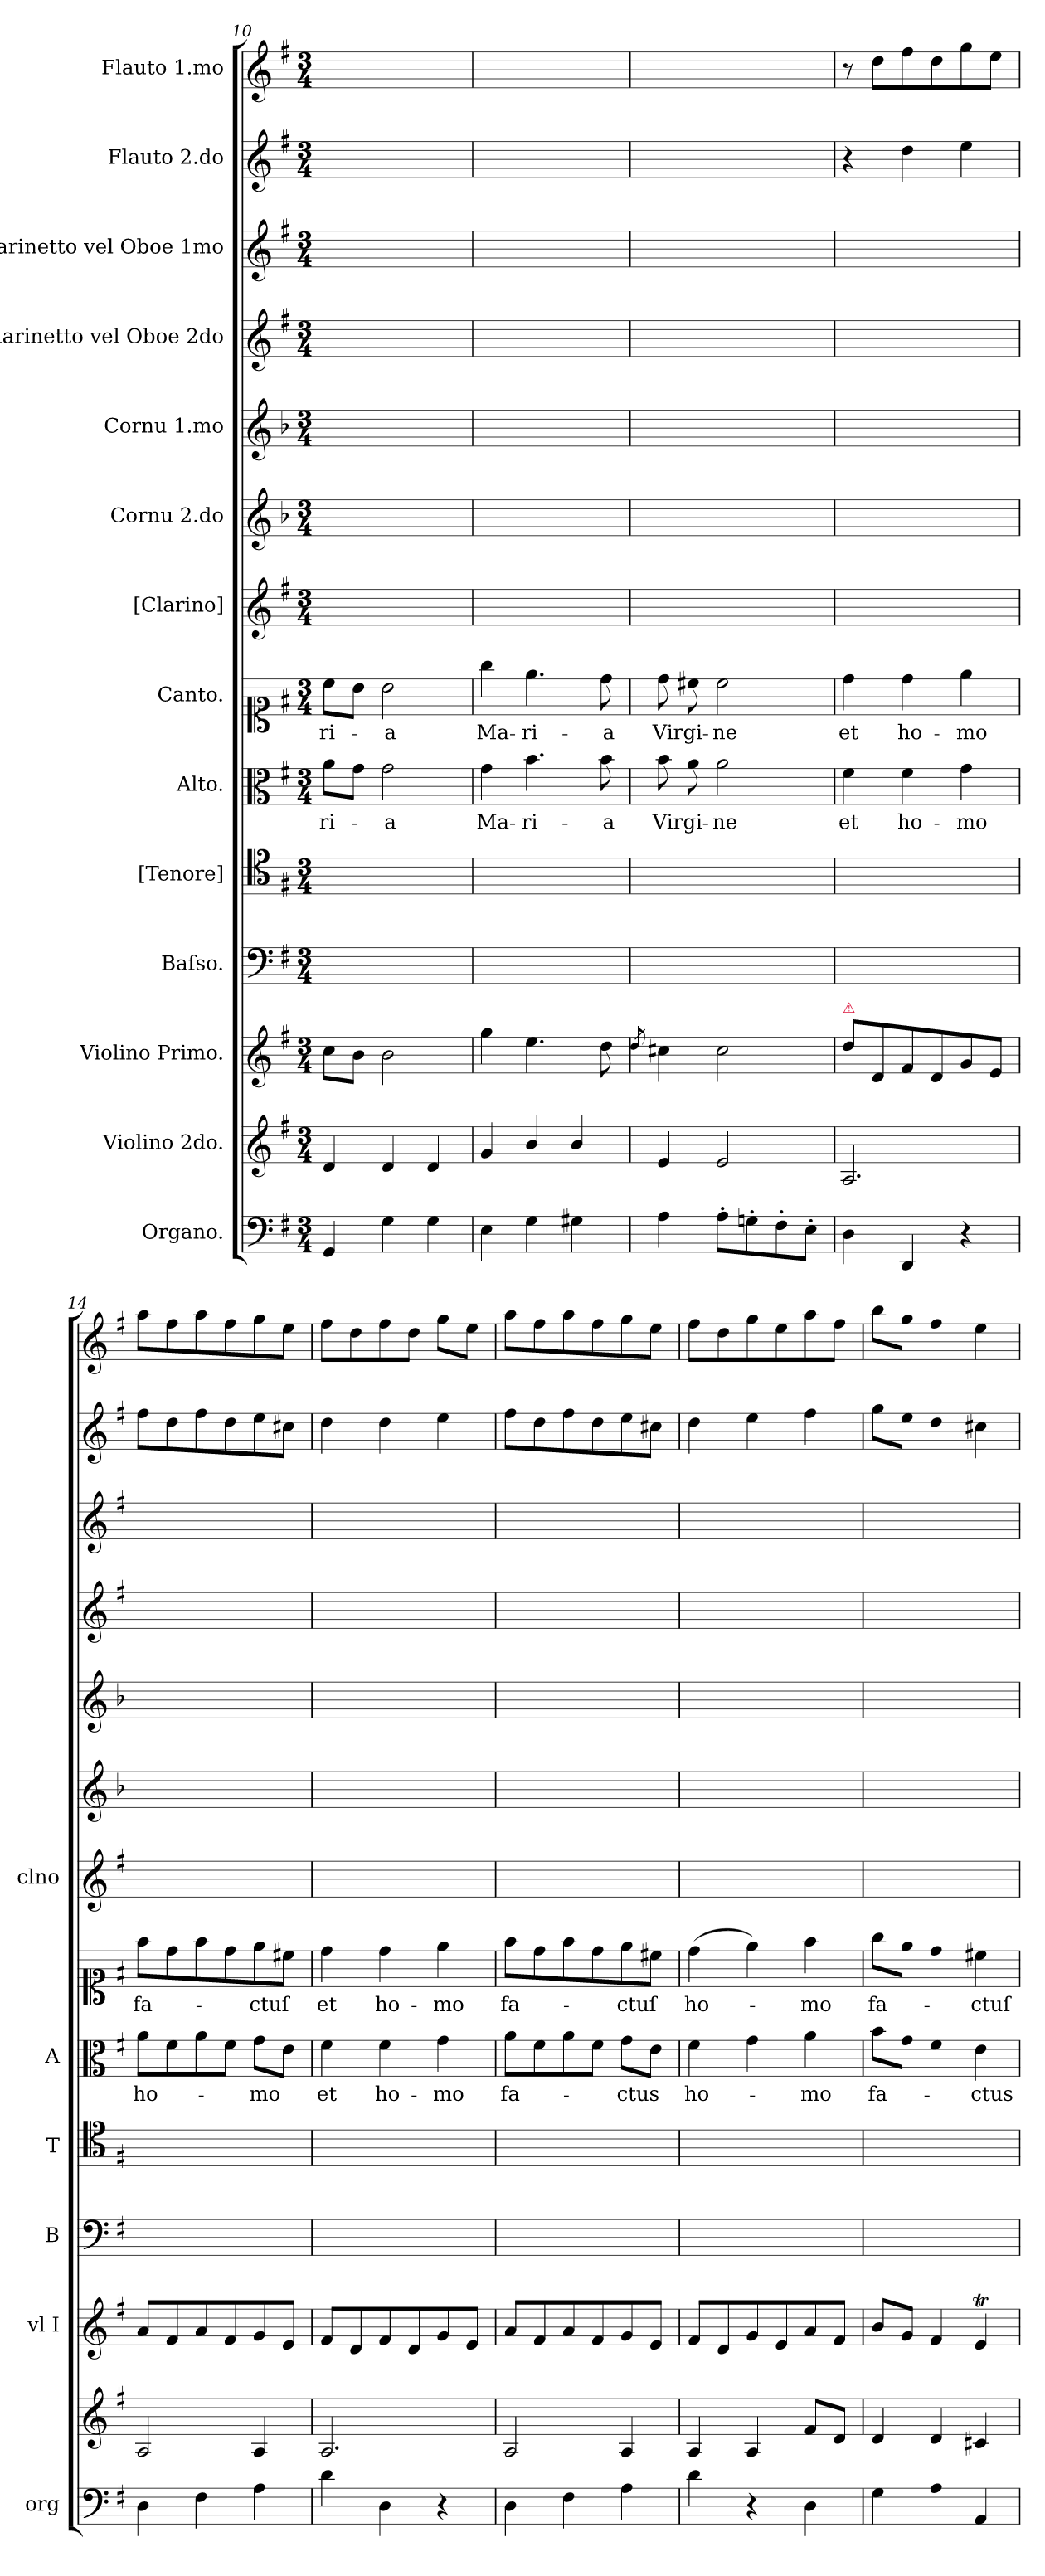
**kern	**kern	**kern	**kern	**kern	**kern	**text	**kern	**text	**kern	**kern	**kern	**kern	**kern	**kern	**kern
*part14	*part13	*part12	*part11	*part10	*part9	*part9	*part8	*part8	*part7	*part6	*part5	*part4	*part3	*part2	*part1
*staff14	*staff13	*staff12	*staff11	*staff10	*staff9	*staff9	*staff8	*staff8	*staff7	*staff6	*staff5	*staff4	*staff3	*staff2	*staff1
*I"Organo.	*I"Violino 2do.	*I"Violino Primo.	*I"Baſso.	*I"[Tenore]	*I"Alto.	*	*I"Canto.	*	*I"[Clarino]	*I"Cornu 2.do	*I"Cornu 1.mo	*I"Clarinetto vel Oboe 2do	*I"Clarinetto vel Oboe 1mo	*I"Flauto 2.do	*I"Flauto 1.mo
*I'org	*	*I'vl I	*I'B	*I'T	*I'A	*	*	*	*I'clno	*	*	*	*	*	*
*clefF4	*clefG2	*clefG2	*clefF4	*clefC4	*clefC3	*	*clefC1	*	*clefG2	*clefG2	*clefG2	*clefG2	*clefG2	*clefG2	*clefG2
*	*	*	*	*	*	*	*	*	*	*ITrd-1c-2	*ITrd-1c-2	*	*	*	*
*k[f#]	*k[f#]	*k[f#]	*k[f#]	*k[f#]	*k[f#]	*	*k[f#]	*	*k[f#]	*k[f#]	*k[f#]	*k[f#]	*k[f#]	*k[f#]	*k[f#]
*G:	*G:	*G:	*G:	*G:	*G:	*	*G:	*	*G:	*G:	*G:	*G:	*G:	*G:	*G:
*M3/4	*M3/4	*M3/4	*M3/4	*M3/4	*M3/4	*	*M3/4	*	*M3/4	*M3/4	*M3/4	*M3/4	*M3/4	*M3/4	*M3/4
=10	=10	=10	=10	=10	=10	=10	=10	=10	=10	=10	=10	=10	=10	=10	=10
4GG/	4d/	8cc\L	2.ryy	2.ryy	8a\L	-ri-	8cc\L	-ri-	2.ryy	2.ryy	2.ryy	2.ryy	2.ryy	2.ryy	2.ryy
.	.	8b\J	.	.	8g\J	.	8b\J	.	.	.	.	.	.	.	.
4G\	4d/	2b\	.	.	2g\	-a	2b\	-a	.	.	.	.	.	.	.
4G\	4d/	.	.	.	.	.	.	.	.	.	.	.	.	.	.
=11	=11	=11	=11	=11	=11	=11	=11	=11	=11	=11	=11	=11	=11	=11	=11
!	!	!	!	!	!	!LO:LY:i	!	!	!	!	!	!	!	!	!
4E\	4g/	4gg\	2.ryy	2.ryy	4g\	Ma-	4gg\	Ma-	2.ryy	2.ryy	2.ryy	2.ryy	2.ryy	2.ryy	2.ryy
!	!	!	!	!	!	!LO:LY:i	!	!	!	!	!	!	!	!	!
4G\	4b/	4.ee\	.	.	4.b\	-ri-	4.ee\	-ri-	.	.	.	.	.	.	.
4G#X\	4b/	.	.	.	.	.	.	.	.	.	.	.	.	.	.
!	!	!	!	!	!	!LO:LY:i	!	!	!	!	!	!	!	!	!
.	.	8dd\	.	.	8b\	-a	8dd\	-a	.	.	.	.	.	.	.
=12	=12	=12	=12	=12	=12	=12	=12	=12	=12	=12	=12	=12	=12	=12	=12
.	.	8qdd/	.	.	.	.	.	.	.	.	.	.	.	.	.
4A\	4e/	4cc#X\	2.ryy	2.ryy	8b\	Vir-	8dd\	Vir-	2.ryy	2.ryy	2.ryy	2.ryy	2.ryy	2.ryy	2.ryy
.	.	.	.	.	8a\	-gi-	8cc#X\	-gi-	.	.	.	.	.	.	.
8A'\L	2e/	2cc#\	.	.	2a\	-ne	2cc#\	-ne	.	.	.	.	.	.	.
8Gn'\	.	.	.	.	.	.	.	.	.	.	.	.	.	.	.
8F#'\	.	.	.	.	.	.	.	.	.	.	.	.	.	.	.
8E'\J	.	.	.	.	.	.	.	.	.	.	.	.	.	.	.
=13	=13	=13	=13	=13	=13	=13	=13	=13	=13	=13	=13	=13	=13	=13	=13
!	!	!LO:TX:a:color=crimson:t=⚠	!	!	!	!	!	!	!	!	!	!	!	!	!
4D\	2.A/	8dd\L	2.ryy	2.ryy	4f#\	et	4dd\	et	2.ryy	2.ryy	2.ryy	2.ryy	2.ryy	4r	8r
.	.	8d/	.	.	.	.	.	.	.	.	.	.	.	.	8dd\L
4DD/	.	8f#/	.	.	4f#\	ho-	4dd\	ho-	.	.	.	.	.	4dd\	8ff#\
.	.	8d/	.	.	.	.	.	.	.	.	.	.	.	.	8dd\
4r	.	8g/	.	.	4g\	-mo	4ee\	-mo	.	.	.	.	.	4ee\	8gg\
.	.	8e/J	.	.	.	.	.	.	.	.	.	.	.	.	8ee\J
=14	=14	=14	=14	=14	=14	=14	=14	=14	=14	=14	=14	=14	=14	=14	=14
4D\	2A/	8a/L	2.ryy	2.ryy	8a\L	ho-	8ff#\L	fa-	2.ryy	2.ryy	2.ryy	2.ryy	2.ryy	8ff#\L	8aa\L
.	.	8f#/	.	.	8f#\	.	8dd\	.	.	.	.	.	.	8dd\	8ff#\
4F#\	.	8a/	.	.	8a\	.	8ff#\	.	.	.	.	.	.	8ff#\	8aa\
.	.	8f#/	.	.	8f#\J	.	8dd\	.	.	.	.	.	.	8dd\	8ff#\
4A\	4A/	8g/	.	.	8g\L	-mo	8ee\	-ctuſ	.	.	.	.	.	8ee\	8gg\
.	.	8e/J	.	.	8e\J	.	8cc#X\J	.	.	.	.	.	.	8cc#X\J	8ee\J
=15	=15	=15	=15	=15	=15	=15	=15	=15	=15	=15	=15	=15	=15	=15	=15
4d\	2.A/	8f#/L	2.ryy	2.ryy	4f#\	et	4dd\	et	2.ryy	2.ryy	2.ryy	2.ryy	2.ryy	4dd\	8ff#\L
.	.	8d/	.	.	.	.	.	.	.	.	.	.	.	.	8dd\
4D\	.	8f#/	.	.	4f#\	ho-	4dd\	ho-	.	.	.	.	.	4dd\	8ff#\
.	.	8d/	.	.	.	.	.	.	.	.	.	.	.	.	8dd\J
4r	.	8g/	.	.	4g\	-mo	4ee\	-mo	.	.	.	.	.	4ee\	8gg\L
.	.	8e/J	.	.	.	.	.	.	.	.	.	.	.	.	8ee\J
=16	=16	=16	=16	=16	=16	=16	=16	=16	=16	=16	=16	=16	=16	=16	=16
4D\	2A/	8a/L	2.ryy	2.ryy	8a\L	fa-	8ff#\L	fa-	2.ryy	2.ryy	2.ryy	2.ryy	2.ryy	8ff#\L	8aa\L
.	.	8f#/	.	.	8f#\	.	8dd\	.	.	.	.	.	.	8dd\	8ff#\
4F#\	.	8a/	.	.	8a\	.	8ff#\	.	.	.	.	.	.	8ff#\	8aa\
.	.	8f#/	.	.	8f#\J	.	8dd\	.	.	.	.	.	.	8dd\	8ff#\
4A\	4A/	8g/	.	.	8g\L	-ctus	8ee\	-ctuſ	.	.	.	.	.	8ee\	8gg\
.	.	8e/J	.	.	8e\J	.	8cc#X\J	.	.	.	.	.	.	8cc#X\J	8ee\J
=17	=17	=17	=17	=17	=17	=17	=17	=17	=17	=17	=17	=17	=17	=17	=17
4d\	4A/	8f#/L	2.ryy	2.ryy	4f#\	ho-	(4dd\	ho-	2.ryy	2.ryy	2.ryy	2.ryy	2.ryy	4dd\	8ff#\L
.	.	8d/	.	.	.	.	.	.	.	.	.	.	.	.	8dd\
4r	4A/	8g/	.	.	4g\	.	4ee\)	.	.	.	.	.	.	4ee\	8gg\
.	.	8e/	.	.	.	.	.	.	.	.	.	.	.	.	8ee\
4D\	8f#/L	8a/	.	.	4a\	-mo	4ff#\	-mo	.	.	.	.	.	4ff#\	8aa\
.	8d/J	8f#/J	.	.	.	.	.	.	.	.	.	.	.	.	8ff#\J
=18	=18	=18	=18	=18	=18	=18	=18	=18	=18	=18	=18	=18	=18	=18	=18
4G\	4d/	8b/L	2.ryy	2.ryy	8b\L	fa-	8gg\L	fa-	2.ryy	2.ryy	2.ryy	2.ryy	2.ryy	8gg\L	8bb\L
.	.	8g/J	.	.	8g\J	.	8ee\J	.	.	.	.	.	.	8ee\J	8gg\J
4A\	4d/	4f#/	.	.	4f#\	.	4dd\	.	.	.	.	.	.	4dd\	4ff#\
4AA/	4c#X/	4eT/	.	.	4e\	-ctus	4cc#X\	-ctuſ	.	.	.	.	.	4cc#X\	4ee\
=	=	=	=	=	=	=	=	=	=	=	=	=	=	=	=
*-	*-	*-	*-	*-	*-	*-	*-	*-	*-	*-	*-	*-	*-	*-	*-
